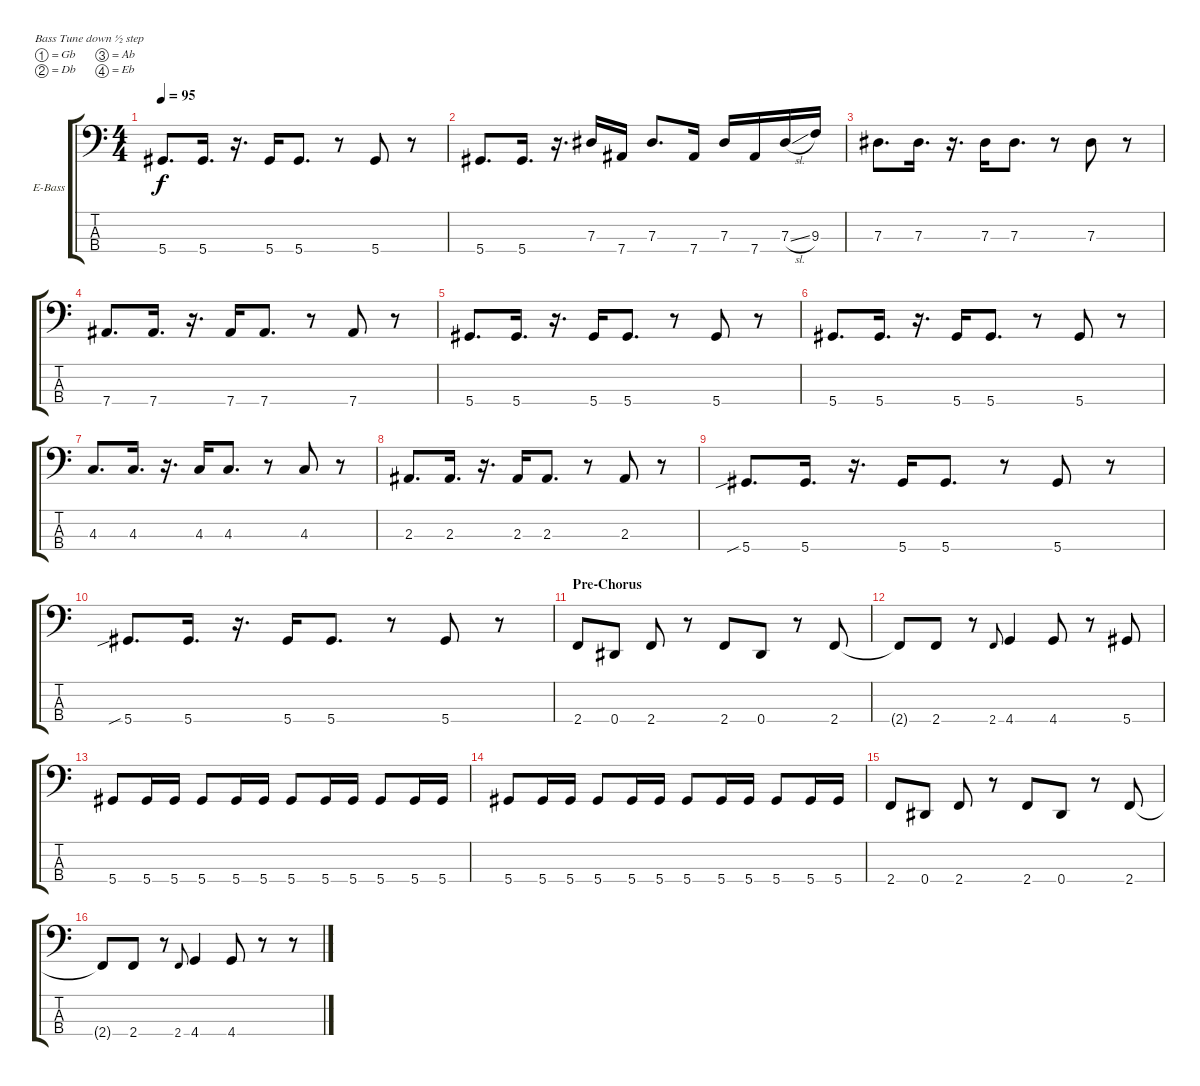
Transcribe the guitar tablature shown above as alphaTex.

\defaultSystemsLayout 4
\bracketExtendMode groupsimilarinstruments
\firstSystemTrackNameOrientation horizontal
\otherSystemsTrackNameOrientation horizontal
\track ("Bass [Ryota]" "E-Bass") {instrument electricbassfinger}
\staff {score tabs}
\tuning (Gb2 Db2 Ab1 Eb1)
\ts (4 4)
\tempo 95
\clef f4
\ks c
5.4.8{d dy f} 5.4.16{d} r.16{d} 5.4.16 5.4.8{d} r.8 5.4.8 r.8 |
5.4.8{d} 5.4.16{d} r.16{d} 7.3.16 7.4.16 7.3.8{d} 7.4.16 7.3.16 7.4.16 7.3{sl}.16 9.3.16 |
7.3.8{d} 7.3.16{d} r.16{d} 7.3.16 7.3.8{d} r.8 7.3.8 r.8 |
7.4.8{d} 7.4.16{d} r.16{d} 7.4.16 7.4.8{d} r.8 7.4.8 r.8 |
5.4.8{d} 5.4.16{d} r.16{d} 5.4.16 5.4.8{d} r.8 5.4.8 r.8 |
5.4.8{d} 5.4.16{d} r.16{d} 5.4.16 5.4.8{d} r.8 5.4.8 r.8 |
4.3.8{d} 4.3.16{d} r.16{d} 4.3.16 4.3.8{d} r.8 4.3.8 r.8 |
2.3.8{d} 2.3.16{d} r.16{d} 2.3.16 2.3.8{d} r.8 2.3.8 r.8 |
5.4{sib}.8{d} 5.4.16{d} r.16{d} 5.4.16 5.4.8{d} r.8 5.4.8 r.8 |
5.4{sib}.8{d} 5.4.16{d} r.16{d} 5.4.16 5.4.8{d} r.8 5.4.8 r.8 |
\section ("" "Pre-Chorus")
2.4.8 0.4.8 2.4.8 r.8 2.4.8 0.4.8 r.8 2.4.8 |
2.4{t}.8 2.4.8 r.8 2.4.8{gr onbeat} 4.4.4 4.4.8 r.8 5.4.8 |
5.4.8 5.4.16 5.4.16 5.4.8 5.4.16 5.4.16 5.4.8 5.4.16 5.4.16 5.4.8 5.4.16 5.4.16 |
5.4.8 5.4.16 5.4.16 5.4.8 5.4.16 5.4.16 5.4.8 5.4.16 5.4.16 5.4.8 5.4.16 5.4.16 |
2.4.8 0.4.8 2.4.8 r.8 2.4.8 0.4.8 r.8 2.4.8 |
2.4{t}.8 2.4.8 r.8 2.4.8{gr onbeat} 4.4.4 4.4.8 r.8 r.8
